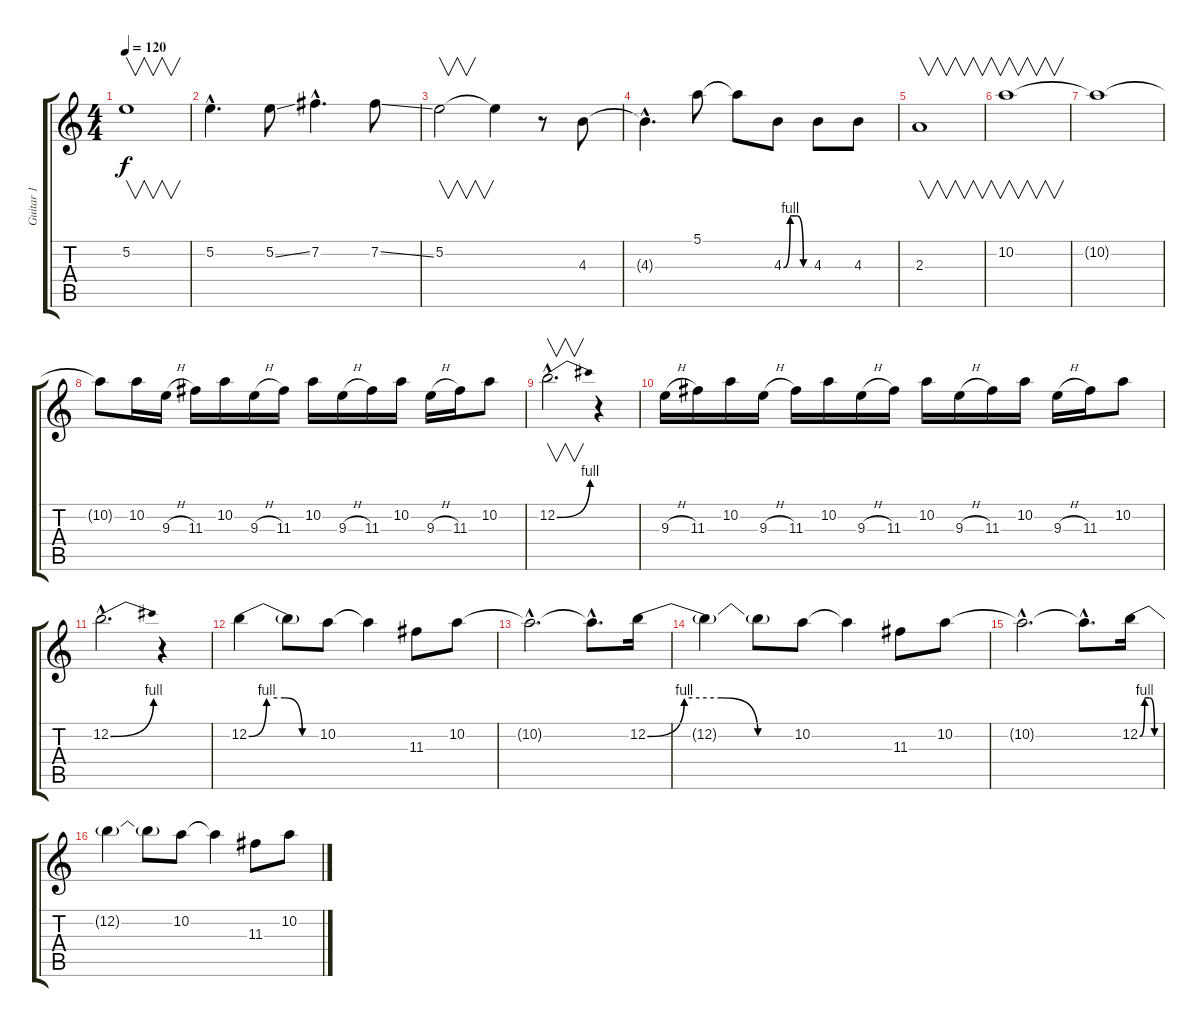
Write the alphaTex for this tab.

\track ("Guitar 1" "Guitar 1") {instrument distortionguitar}
\staff {score tabs}
\tuning (E4 B3 G3 D3 A2 E2) {hide}
\ts (4 4)
\tempo 120
\clef g2
\ks c
5.2.1{v dy f} |
5.2{hac}.4{d} 5.2{ss}.8 7.2{hac}.4{d} 7.2{ss}.8 |
5.2.2{v} 5.2{t}.4 r.8 4.3.8 |
4.3{hac t}.4{d} 5.1.8 5.1{t}.8 4.3{be (custom 0 0 15 4 30 4 45 0 60 0)}.8 4.3.8 4.3.8 |
2.3.1{v} |
10.2.1{v} |
10.2{t}.1 |
10.2{t}.8 10.2.16 9.3{h}.16 11.3.16 10.2.16 9.3{h}.16 11.3.16 10.2.16 9.3{h}.16 11.3.16 10.2.16 9.3{h}.16 11.3.16 10.2.8 |
12.2{be (bend 0 0 60 4) hac}.2{v d} r.4 |
9.3{h}.16 11.3.16 10.2.16 9.3{h}.16 11.3.16 10.2.16 9.3{h}.16 11.3.16 10.2.16 9.3{h}.16 11.3.16 10.2.16 9.3{h}.16 11.3.16 10.2.8 |
12.2{be (bend 0 0 60 4) hac}.2{d} r.4 |
12.2{be (custom 0 0 15 4 30 4 45 0 60 0)}.4 12.2{t}.8 10.2.8 10.2{t}.4 11.3.8 10.2.8 |
10.2{hac t}.2{d} 10.2{hac t}.8{d} 12.2{be (custom 0 0 15 4 30 4 45 0 60 0)}.16 |
12.2{t}.4 12.2{t}.8 10.2.8 10.2{t}.4 11.3.8 10.2.8 |
10.2{hac t}.2{d} 10.2{hac t}.8{d} 12.2{be (custom 0 0 15 4 30 4 45 0 60 0)}.16 |
12.2{t}.4 12.2{t}.8 10.2.8 10.2{t}.4 11.3.8 10.2.8
